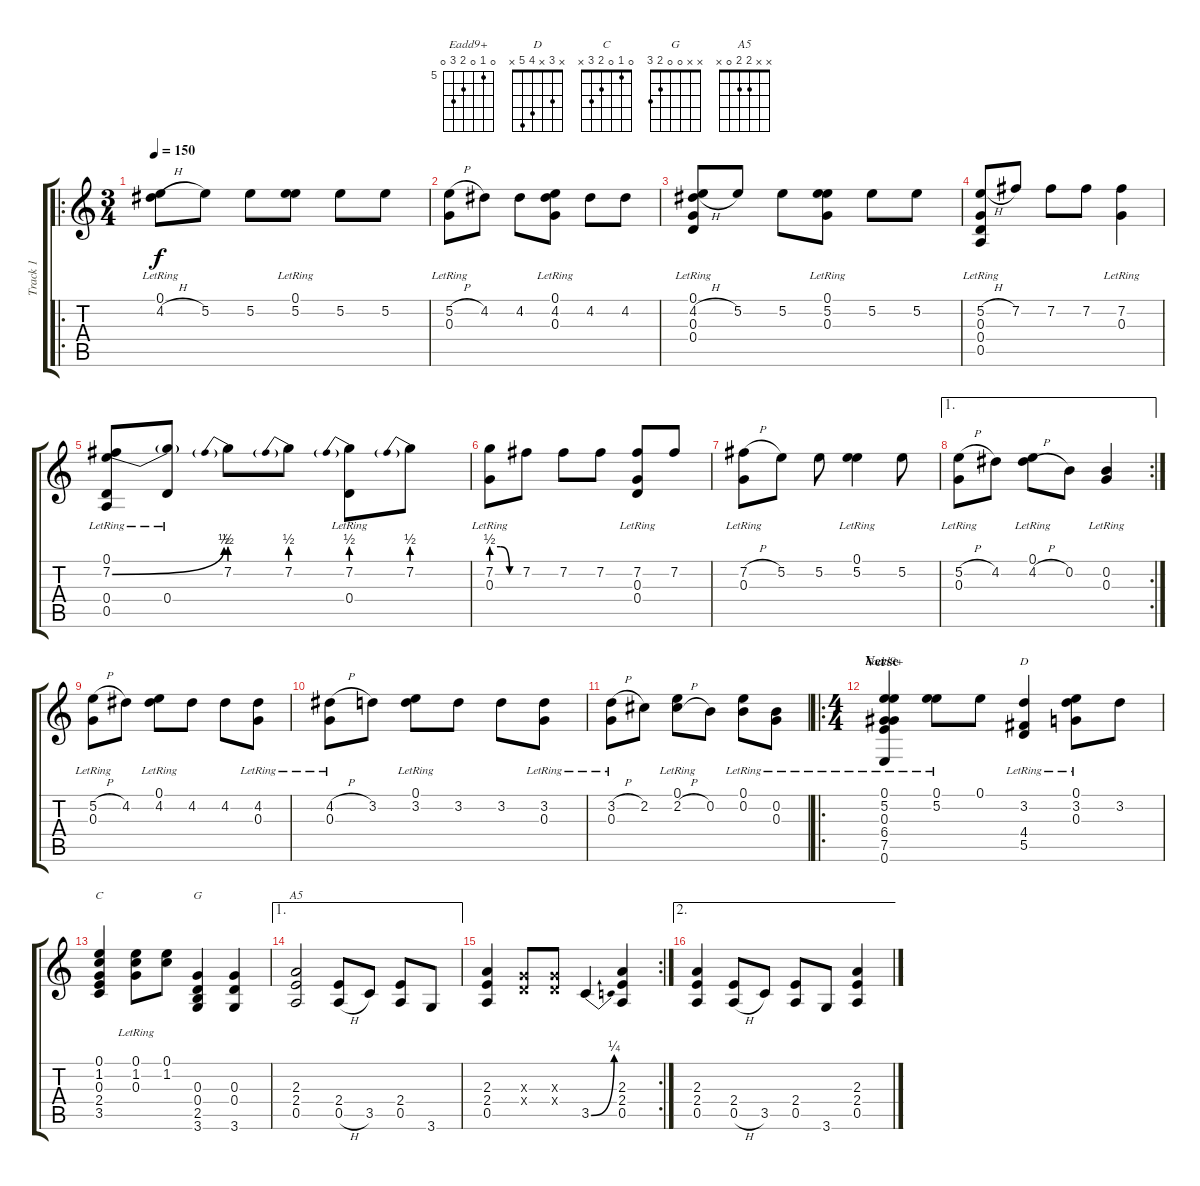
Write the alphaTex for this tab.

\track ("Track 1" "Track 1") {instrument acousticguitarnylon}
\staff {score tabs}
\tuning (E4 B3 G3 D3 A2 E2) {hide}
\chord ("Eadd9+" 0 5 0 6 7 0) {firstfret 5}
\chord ("D" x 3 x 4 5 x)
\chord ("C" 0 1 0 2 3 x)
\chord ("G" x x 0 0 2 3)
\chord ("A5" x x 2 2 0 x)
\ro
\ts (3 4)
\tempo 150
\clef g2
\ks c
(0.1{lr} 4.2{h}).8{dy f instrument acousticguitarnylon} 5.2.8 5.2.8 (0.1{lr} 5.2).8 5.2.8 5.2.8 |
(5.2{h} 0.3{lr}).8 4.2.8 4.2.8 (0.1{lr} 4.2 0.3{lr}).8 4.2.8 4.2.8 |
(0.1{lr} 4.2{h} 0.3{lr} 0.4{lr}).8 5.2.8 5.2.8 (0.1{lr} 5.2 0.3{lr}).8 5.2.8 5.2.8 |
(5.2{h} 0.3{lr} 0.4{lr} 0.5{lr}).8 7.2.8 7.2.8 7.2.8 (7.2 0.3{lr}).4 |
(0.1{lr} 7.2{be (bend 0 0 60 2)} 0.4 0.5{lr}).8 (7.2{t} 0.4{lr}).8 7.2{be (prebend 0 2 60 2)}.8 7.2{be (prebend 0 2 60 2)}.8 (7.2{be (prebend 0 2 60 2)} 0.4{lr}).8 7.2{be (prebend 0 2 60 2)}.8 |
(7.2{be (custom 0 2 20 2 40 0 60 0)} 0.3{lr}).8 7.2.8 7.2.8 7.2.8 (7.2 0.3{lr} 0.4{lr}).8 7.2.8 |
(7.2{h} 0.3{lr}).8 5.2.8 5.2.8 (0.1{lr} 5.2).4 5.2.8 |
\ae 1
\rc 2
(5.2{h} 0.3{lr}).8 4.2.8 (0.1{lr} 4.2{h}).8 0.2.8 (0.2{lr} 0.3{lr}).4 |
(5.2{h} 0.3{lr}).8 4.2.8 (0.1{lr} 4.2).8 4.2.8 4.2.8 (4.2 0.3{lr}).8 |
(4.2{h} 0.3{lr}).8 3.2.8 (0.1{lr} 3.2).8 3.2.8 3.2.8 (3.2 0.3{lr}).8 |
(3.2{h} 0.3{lr}).8 2.2.8 (0.1{lr} 2.2{h}).8 0.2.8 (0.1{lr} 0.2).8 (0.2 0.3{lr}).8 |
\ro
\ts (4 4)
\section ("" "Verse")
(0.1{lr} 5.2 0.3 6.4{lr} 7.5{lr} 0.6).4{ch "Eadd9+"} (0.1 5.2{lr}).8 0.1.8 (3.2 4.4{lr} 5.5{lr}).4{ch "D"} (0.1{lr} 3.2 0.3{lr}).8 3.2.8 |
(0.1 1.2 0.3 2.4 3.5).4{ch "C"} (0.1 1.2 0.3{lr}).8 (0.1 1.2).8 (0.3 0.4 2.5 3.6).4{ch "G"} (0.3 0.4 3.6).4 |
\ae 1
(2.3 2.4 0.5).2{ch "A5"} (2.4 0.5{h}).8 3.5.8 (2.4 0.5).8 3.6.8 |
\rc 2
(2.3 2.4 0.5).4 (0.3{x} 0.4{x}).8 (0.3{x} 0.4{x}).8 3.5{be (bend 0 0 60 1)}.4 (2.3 2.4 0.5).4 |
\ae 2
(2.3 2.4 0.5).4 (2.4 0.5{h}).8 3.5.8 (2.4 0.5).8 3.6.8 (2.3 2.4 0.5).4
